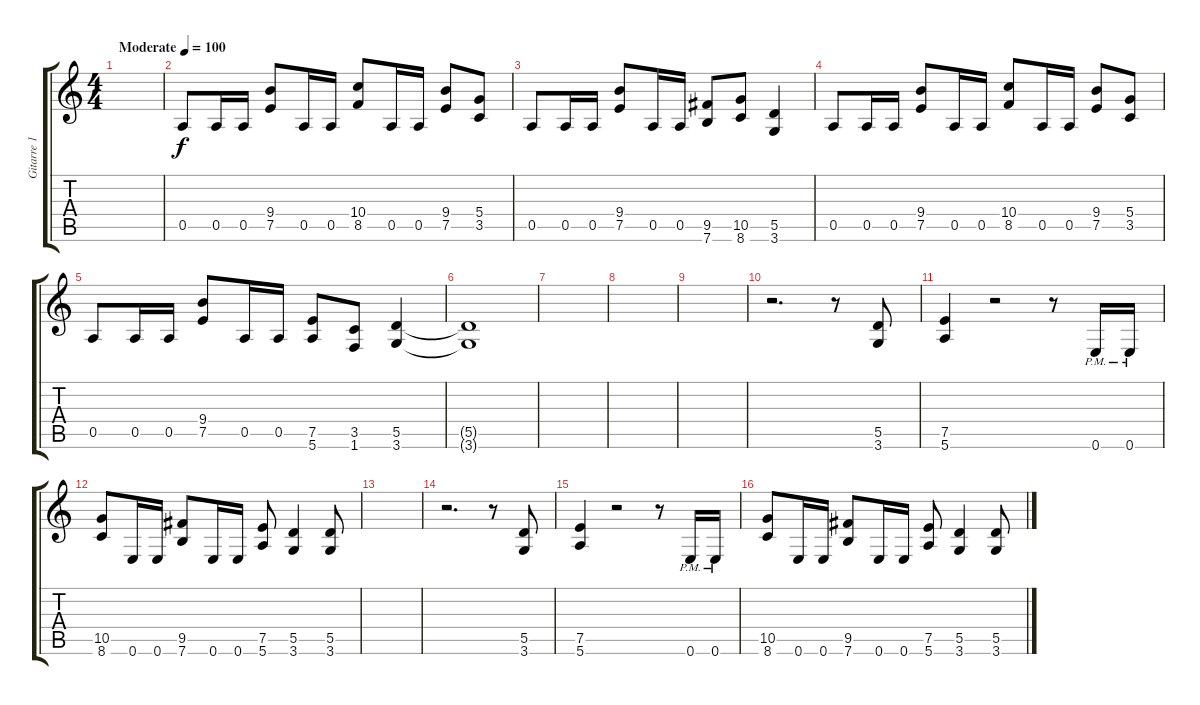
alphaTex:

\track ("Gitarre 1" "Gitarre 1") {instrument distortionguitar}
\staff {score tabs}
\tuning (E4 B3 G3 D3 A2 E2) {hide}
\ts (4 4)
\tempo (100 "Moderate")
\clef g2
\ks c
|
0.5.8 0.5.16 0.5.16 (9.4 7.5).8 0.5.16 0.5.16 (10.4 8.5).8 0.5.16 0.5.16 (9.4 7.5).8 (5.4 3.5).8 |
0.5.8 0.5.16 0.5.16 (9.4 7.5).8 0.5.16 0.5.16 (9.5 7.6).8 (10.5 8.6).8 (5.5 3.6).4 |
0.5.8 0.5.16 0.5.16 (9.4 7.5).8 0.5.16 0.5.16 (10.4 8.5).8 0.5.16 0.5.16 (9.4 7.5).8 (5.4 3.5).8 |
0.5.8 0.5.16 0.5.16 (9.4 7.5).8 0.5.16 0.5.16 (7.5 5.6).8 (3.5 1.6).8 (5.5 3.6).4 |
(5.5{t} 3.6{t}).1 |
|
|
|
r.2{d} r.8 (5.5 3.6).8 |
(7.5 5.6).4 r.2 r.8 0.6{pm}.16 0.6{pm}.16 |
(10.5 8.6).8 0.6.16 0.6.16 (9.5 7.6).8 0.6.16 0.6.16 (7.5 5.6).8 (5.5 3.6).4 (5.5 3.6).8 |
|
r.2{d} r.8 (5.5 3.6).8 |
(7.5 5.6).4 r.2 r.8 0.6{pm}.16 0.6{pm}.16 |
(10.5 8.6).8 0.6.16 0.6.16 (9.5 7.6).8 0.6.16 0.6.16 (7.5 5.6).8 (5.5 3.6).4 (5.5 3.6).8
